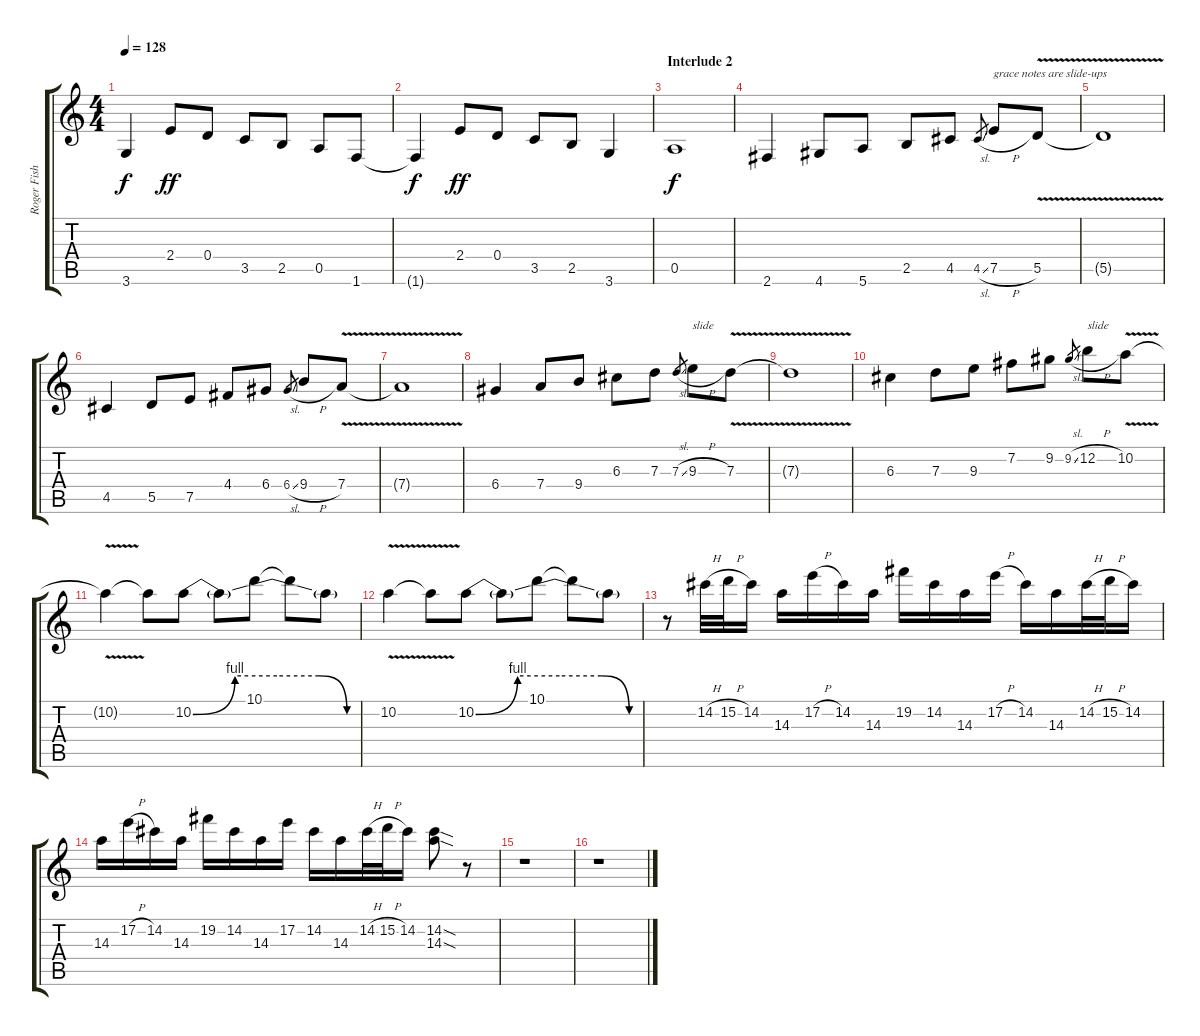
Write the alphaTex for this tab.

\track ("Roger Fisher" "Roger Fish") {instrument overdrivenguitar}
\staff {score tabs}
\tuning (E4 B3 G3 D3 A2 E2) {hide}
\ts (4 4)
\tempo 128
\clef g2
\ks c
3.6{t}.4{dy f} 2.4.8{dy ff} 0.4.8 3.5.8 2.5.8 0.5.8 1.6.8 |
1.6{t}.4{dy f} 2.4.8{dy ff} 0.4.8 3.5.8 2.5.8 3.6.4 |
\section ("" "Interlude 2")
0.5.1{dy f} |
2.6.4 4.6.8 5.6.8 2.5.8 4.5.8 4.5{sl}.8{gr} 7.5{h}.8{txt "grace notes are slide-ups"} 5.5{v}.8 |
5.5{t}.1 |
4.5.4 5.5.8 7.5.8 4.4.8 6.4.8 6.4{sl}.8{gr} 9.4{h}.8 7.4{v}.8 |
7.4{t}.1 |
6.4.4 7.4.8 9.4.8 6.3.8 7.3.8 7.3{sl}.8{gr} 9.3{h}.8{txt "slide"} 7.3{v}.8 |
7.3{t}.1 |
6.3.4 7.3.8 9.3.8 7.2.8 9.2.8 9.2{sl}.8{gr} 12.2{h}.8{txt "slide"} 10.2{v}.8 |
10.2{t}.4 10.2{t}.8 10.2{be (custom 0 0 15 4 30 4 45 4 55 0 60 0)}.8 10.2{t}.8 10.1.8 10.1{t}.8 10.2{t}.8 |
10.2{v}.4 10.2{t}.8 10.2{be (custom 0 0 15 4 30 4 45 4 55 0 60 0)}.8 10.2{t}.8 10.1.8 10.1{t}.8 10.2{t}.8 |
r.8 14.2{h}.32 15.2{h}.32 14.2.16 14.3.16 17.2{h}.16 14.2.16 14.3.16 19.2.16 14.2.16 14.3.16 17.2{h}.16 14.2.16 14.3.16 14.2{h}.32 15.2{h}.32 14.2.16 |
14.3.16 17.2{h}.16 14.2.16 14.3.16 19.2.16 14.2.16 14.3.16 17.2.16 14.2.16 14.3.16 14.2{h}.32 15.2{h}.32 14.2.16 (14.2{sod} 14.3{sod}).8 r.8 |
r.1 |
r.1
